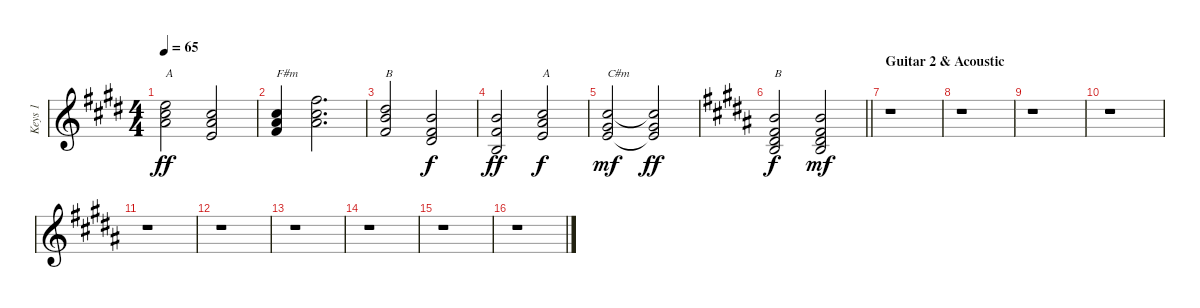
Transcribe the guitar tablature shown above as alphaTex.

\track ("Keys 1" "Keys 1") {instrument stringensemble2 bank 121}
\staff {score}
\tuning (E4 B3 G3 D3 A2 E2) {hide}
\ts (4 4)
\tempo 65
\clef g2
\ks c#minor
(12.1 14.2 14.3).2{txt "A" dy ff} (14.2 14.3 14.4).2 |
(14.2 14.3 16.4).4{txt "F#m"} (14.1 14.2 14.3).2{d} |
(11.1 12.2 11.3).2{txt "B"} (7.1 7.2 8.3).2{dy f} |
(7.1 7.2 4.3).2{dy ff} (9.1 10.2 9.3).2{txt "A" dy f} |
(9.1 9.2 9.3).2{txt "C#m" dy mf} (9.1{t} 9.2 9.3{t}).2{dy ff} |
\barLineRight lightlight
\ks b
(7.1 7.2 8.3 9.4).2{txt "B" dy f} (7.1 7.2 8.3 9.4).2{dy mf} |
\section ("" "Guitar 2 & Acoustic")
r.1 |
r.1 |
r.1 |
r.1 |
r.1 |
r.1 |
r.1 |
r.1 |
r.1 |
r.1
